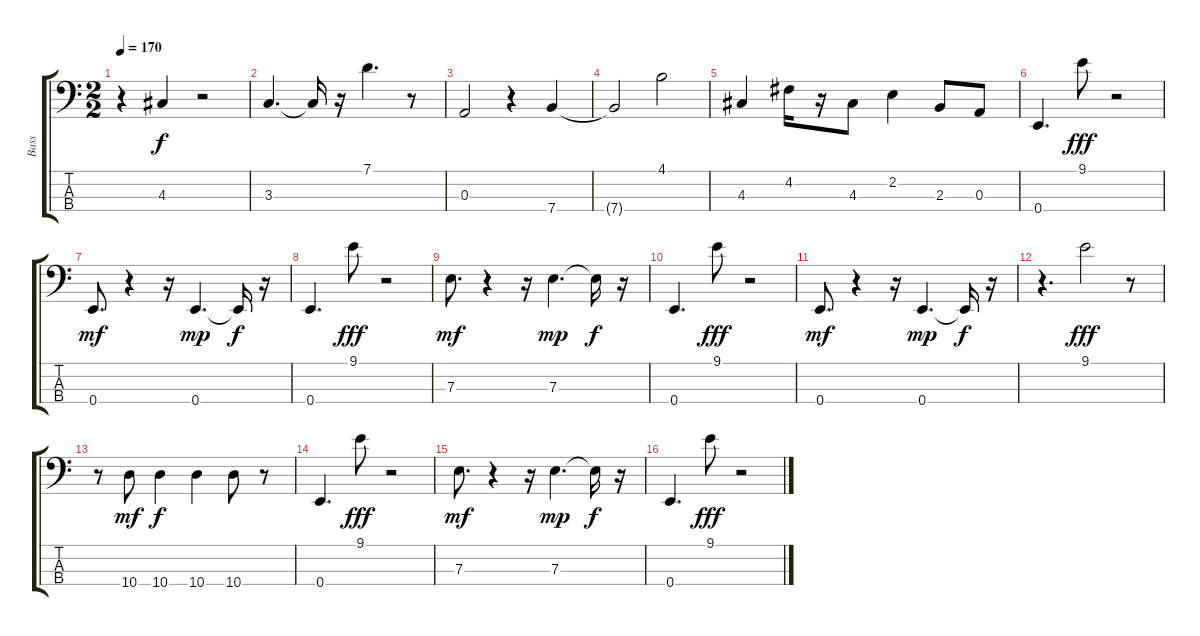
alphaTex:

\track ("Bass" "Bass") {instrument electricbassfinger}
\staff {score tabs}
\tuning (G2 D2 A1 E1) {hide}
\ts (2 2)
\tempo 170
\clef f4
\ks c
r.4{dy f} 4.3.4 r.2 |
3.3.4{d} 3.3{t}.16 r.16 7.1.4{d} r.8 |
0.3.2 r.4 7.4.4 |
7.4{t}.2 4.1.2 |
4.3.4 4.2.16 r.16 4.3.8 2.2.4 2.3.8 0.3.8 |
0.4.4{d} 9.1.8{dy fff} r.2 |
0.4.8{d dy mf} r.4 r.16 0.4.4{d dy mp} 0.4{t}.16{dy f} r.16 |
0.4.4{d} 9.1.8{dy fff} r.2 |
7.3.8{d dy mf} r.4 r.16 7.3.4{d dy mp} 7.3{t}.16{dy f} r.16 |
0.4.4{d} 9.1.8{dy fff} r.2 |
0.4.8{d dy mf} r.4 r.16 0.4.4{d dy mp} 0.4{t}.16{dy f} r.16 |
r.4{d} 9.1.2{dy fff} r.8 |
r.8 10.4.8{dy mf} 10.4.4{dy f} 10.4.4 10.4.8 r.8 |
0.4.4{d} 9.1.8{dy fff} r.2 |
7.3.8{d dy mf} r.4 r.16 7.3.4{d dy mp} 7.3{t}.16{dy f} r.16 |
0.4.4{d} 9.1.8{dy fff} r.2
